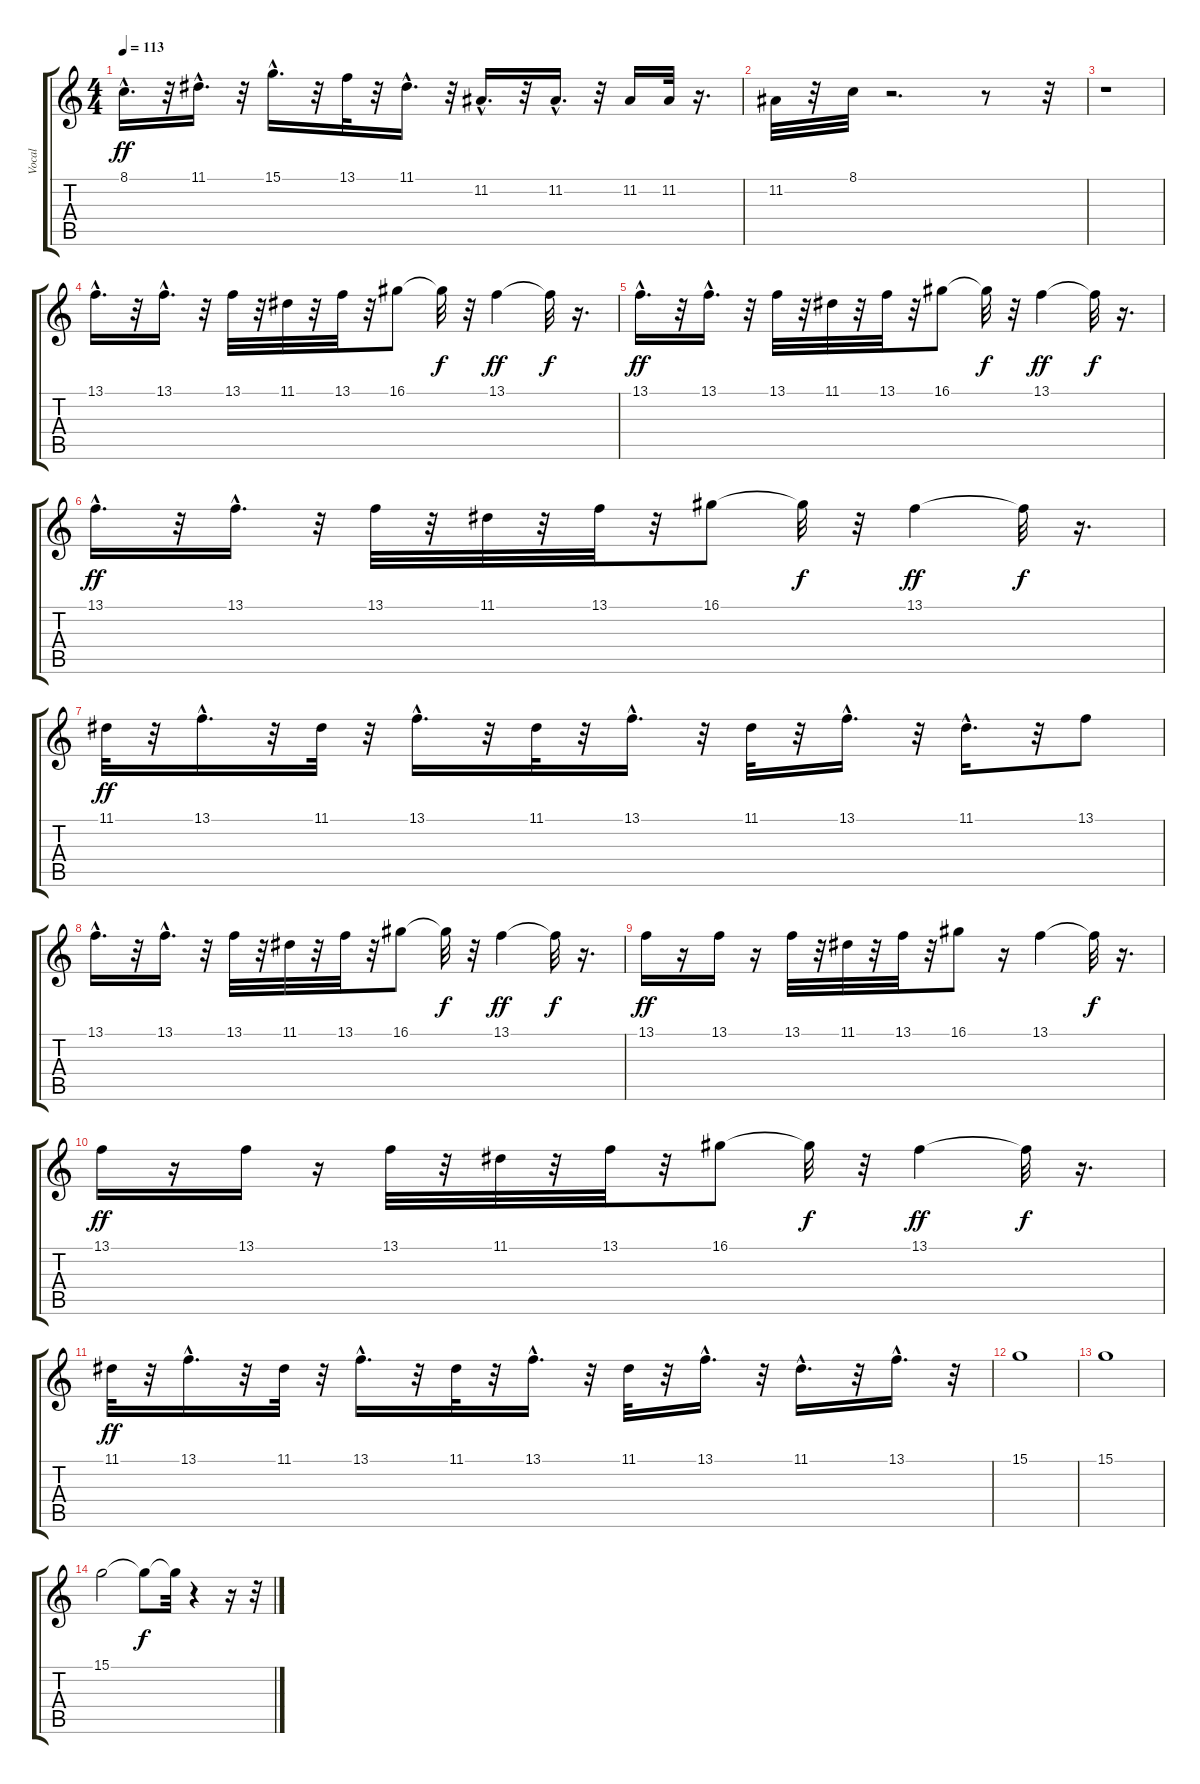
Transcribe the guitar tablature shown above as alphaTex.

\track ("Vocal" "Vocal") {instrument harmonica}
\staff {score tabs}
\tuning (E4 B3 G3 D3 A2 E2) {hide}
\ts (4 4)
\tempo 113
\clef g2
\ks c
8.1{hac}.16{d dy ff} r.32 11.1{hac}.16{d} r.32 15.1{hac}.16{d} r.32 13.1.32 r.32 11.1{hac}.16{d} r.32 11.2{hac}.16{d} r.32 11.2{hac}.16{d} r.32 11.2.16 11.2.32 r.16{d} |
11.2.32 r.32 8.1.32 r.2{d} r.8 r.32 |
r.1 |
13.1{hac}.16{d} r.32 13.1{hac}.16{d} r.32 13.1.32 r.32 11.1.32 r.32 13.1.32 r.32 16.1.8 16.1{t}.32{dy f} r.32 13.1.4{dy ff} 13.1{t}.32{dy f} r.16{d} |
13.1{hac}.16{d dy ff} r.32 13.1{hac}.16{d} r.32 13.1.32 r.32 11.1.32 r.32 13.1.32 r.32 16.1.8 16.1{t}.32{dy f} r.32 13.1.4{dy ff} 13.1{t}.32{dy f} r.16{d} |
13.1{hac}.16{d dy ff} r.32 13.1{hac}.16{d} r.32 13.1.32 r.32 11.1.32 r.32 13.1.32 r.32 16.1.8 16.1{t}.32{dy f} r.32 13.1.4{dy ff} 13.1{t}.32{dy f} r.16{d} |
11.1.32{dy ff} r.32 13.1{hac}.16{d} r.32 11.1.32 r.32 13.1{hac}.16{d} r.32 11.1.32 r.32 13.1{hac}.16{d} r.32 11.1.32 r.32 13.1{hac}.16{d} r.32 11.1{hac}.16{d} r.32 13.1.8 |
13.1{hac}.16{d} r.32 13.1{hac}.16{d} r.32 13.1.32 r.32 11.1.32 r.32 13.1.32 r.32 16.1.8 16.1{t}.32{dy f} r.32 13.1.4{dy ff} 13.1{t}.32{dy f} r.16{d} |
13.1.16{dy ff} r.16 13.1.16 r.16 13.1.32 r.32 11.1.32 r.32 13.1.32 r.32 16.1.8 r.16 13.1.4 13.1{t}.32{dy f} r.16{d} |
13.1.16{dy ff} r.16 13.1.16 r.16 13.1.32 r.32 11.1.32 r.32 13.1.32 r.32 16.1.8 16.1{t}.32{dy f} r.32 13.1.4{dy ff} 13.1{t}.32{dy f} r.16{d} |
11.1.32{dy ff} r.32 13.1{hac}.16{d} r.32 11.1.32 r.32 13.1{hac}.16{d} r.32 11.1.32 r.32 13.1{hac}.16{d} r.32 11.1.32 r.32 13.1{hac}.16{d} r.32 11.1{hac}.16{d} r.32 13.1{hac}.16{d} r.32 |
15.1.1 |
15.1.1 |
15.1.2 15.1{t}.8{dy f} 15.1{t}.32 r.4 r.16 r.32
